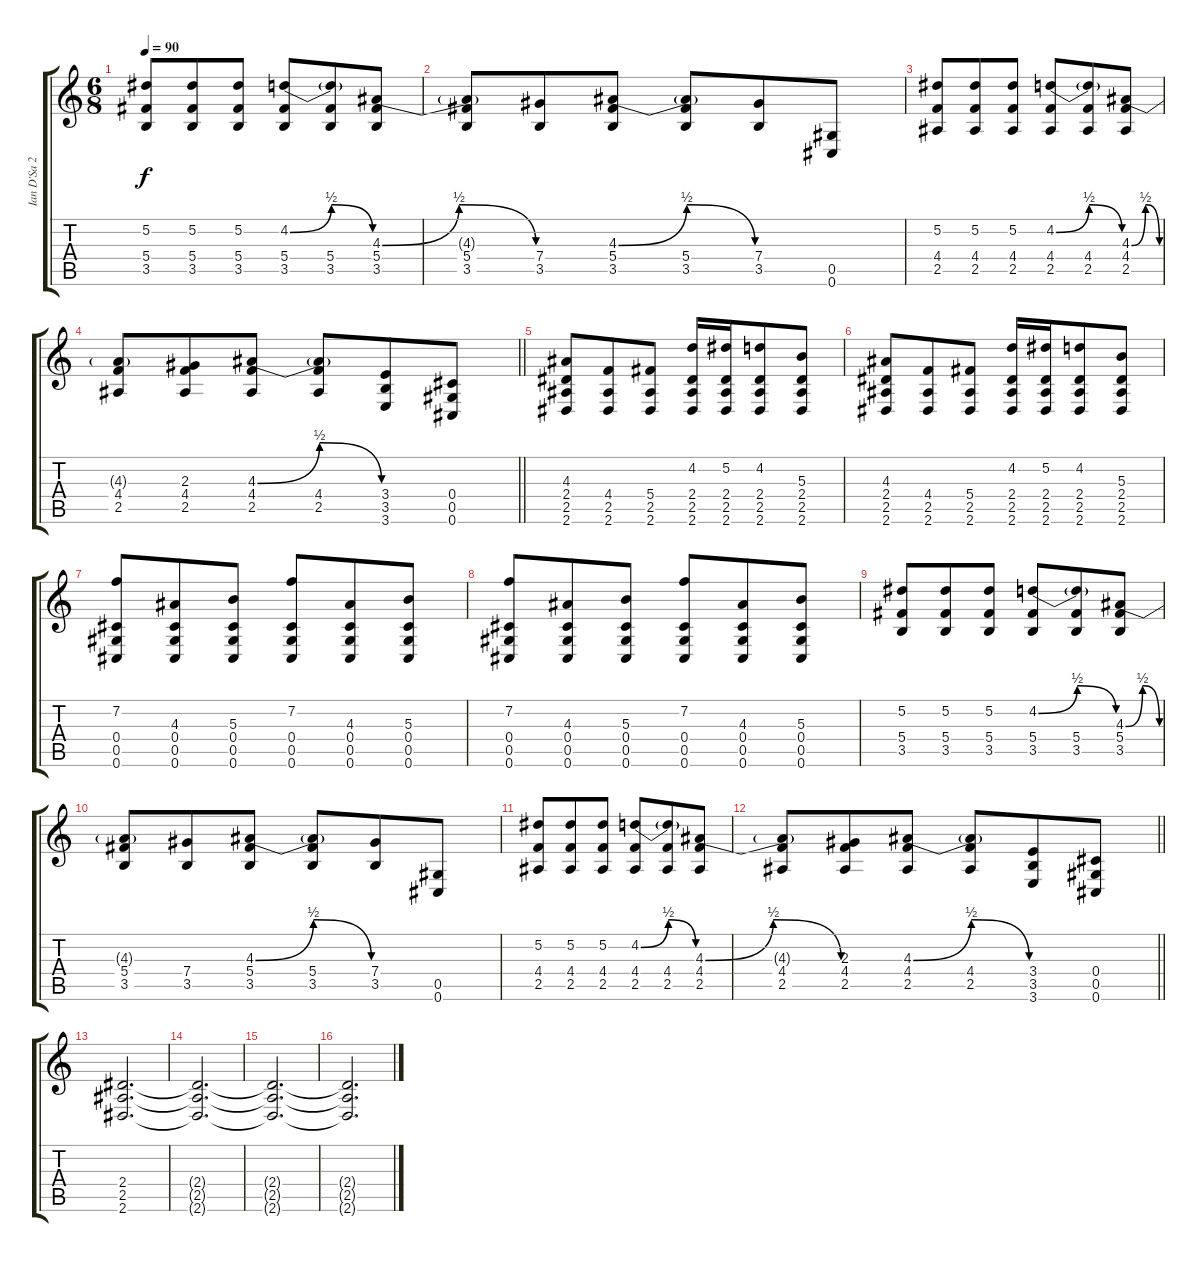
\track ("Ian D'Sa 2" "Ian D'Sa 2") {instrument distortionguitar}
\staff {score tabs}
\tuning (Eb4 Bb3 Gb3 Db3 Ab2 Db2) {hide}
\ts (6 8)
\tempo 90
\clef g2
\ks c
(5.2 5.4 3.5).8{dy f} (5.2 5.4 3.5).8 (5.2 5.4 3.5).8 (4.2{be (bendrelease 0 0 30 2 30 2 60 0)} 5.4 3.5).8 (4.2{t} 5.4 3.5).8 (4.3{be (bendrelease 0 0 30 2 30 2 60 0)} 5.4 3.5).8 |
(4.3{t} 5.4 3.5).8 (7.4 3.5).8 (4.3{be (bendrelease 0 0 30 2 30 2 60 0)} 5.4 3.5).8 (4.3{t} 5.4 3.5).8 (7.4 3.5).8 (0.5 0.6).8 |
(5.2 4.4 2.5).8 (5.2 4.4 2.5).8 (5.2 4.4 2.5).8 (4.2{be (bendrelease 0 0 30 2 30 2 60 0)} 4.4 2.5).8 (4.2{t} 4.4 2.5).8 (4.3{be (bendrelease 0 0 30 2 30 2 60 0)} 4.4 2.5).8 |
\barLineRight lightlight
(4.3{t} 4.4 2.5).8 (2.3 4.4 2.5).8 (4.3{be (bendrelease 0 0 30 2 30 2 60 0)} 4.4 2.5).8 (4.3{t} 4.4 2.5).8 (3.4 3.5 3.6).8 (0.4 0.5 0.6).8 |
(4.3 2.4 2.5 2.6).8 (4.4 2.5 2.6).8 (5.4 2.5 2.6).8 (4.2 2.4 2.5 2.6).16 (5.2 2.4 2.5 2.6).16 (4.2 2.4 2.5 2.6).8 (5.3 2.4 2.5 2.6).8 |
(4.3 2.4 2.5 2.6).8 (4.4 2.5 2.6).8 (5.4 2.5 2.6).8 (4.2 2.4 2.5 2.6).16 (5.2 2.4 2.5 2.6).16 (4.2 2.4 2.5 2.6).8 (5.3 2.4 2.5 2.6).8 |
(7.2 0.4 0.5 0.6).8 (4.3 0.4 0.5 0.6).8 (5.3 0.4 0.5 0.6).8 (7.2 0.4 0.5 0.6).8 (4.3 0.4 0.5 0.6).8 (5.3 0.4 0.5 0.6).8 |
(7.2 0.4 0.5 0.6).8 (4.3 0.4 0.5 0.6).8 (5.3 0.4 0.5 0.6).8 (7.2 0.4 0.5 0.6).8 (4.3 0.4 0.5 0.6).8 (5.3 0.4 0.5 0.6).8 |
(5.2 5.4 3.5).8 (5.2 5.4 3.5).8 (5.2 5.4 3.5).8 (4.2{be (bendrelease 0 0 30 2 30 2 60 0)} 5.4 3.5).8 (4.2{t} 5.4 3.5).8 (4.3{be (bendrelease 0 0 30 2 30 2 60 0)} 5.4 3.5).8 |
(4.3{t} 5.4 3.5).8 (7.4 3.5).8 (4.3{be (bendrelease 0 0 30 2 30 2 60 0)} 5.4 3.5).8 (4.3{t} 5.4 3.5).8 (7.4 3.5).8 (0.5 0.6).8 |
(5.2 4.4 2.5).8 (5.2 4.4 2.5).8 (5.2 4.4 2.5).8 (4.2{be (bendrelease 0 0 30 2 30 2 60 0)} 4.4 2.5).8 (4.2{t} 4.4 2.5).8 (4.3{be (bendrelease 0 0 30 2 30 2 60 0)} 4.4 2.5).8 |
\barLineRight lightlight
(4.3{t} 4.4 2.5).8 (2.3 4.4 2.5).8 (4.3{be (bendrelease 0 0 30 2 30 2 60 0)} 4.4 2.5).8 (4.3{t} 4.4 2.5).8 (3.4 3.5 3.6).8 (0.4 0.5 0.6).8 |
(2.4 2.5 2.6).2{d volume 0} |
(2.4{t} 2.5{t} 2.6{t}).2{d} |
(2.4{t} 2.5{t} 2.6{t}).2{d} |
(2.4{t} 2.5{t} 2.6{t}).2{d}
